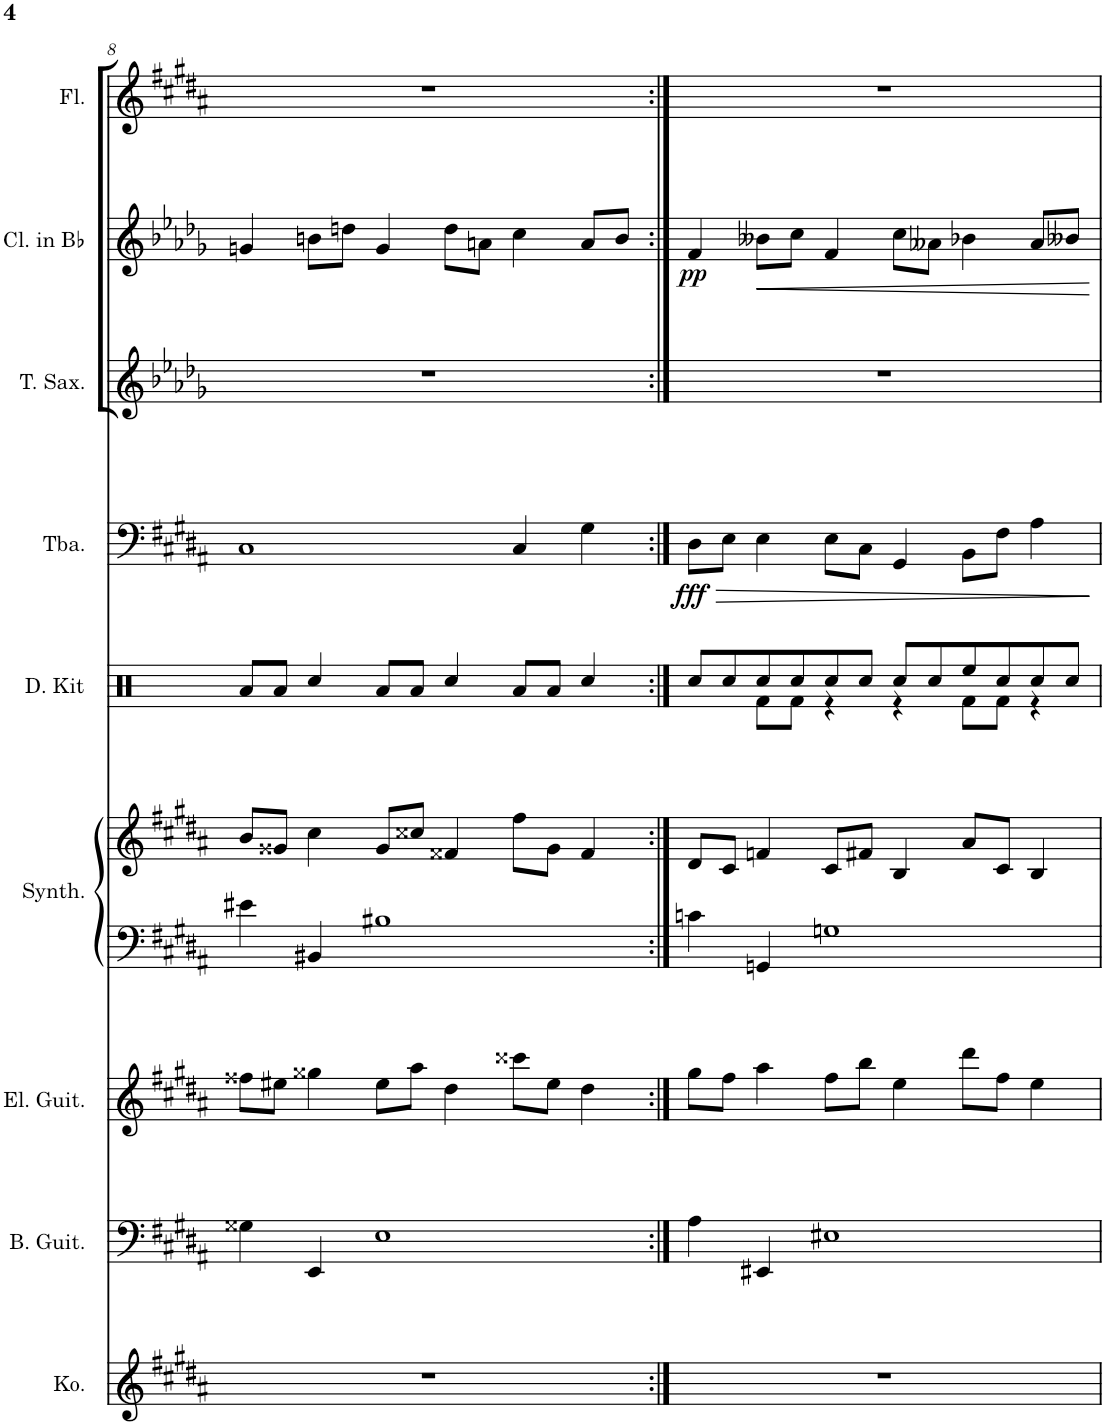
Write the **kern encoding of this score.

**kern	**kern	**kern	**kern	**kern	**kern	**kern	**dynam	**kern	**kern	**dynam	**kern
*part9	*part8	*part7	*part6	*part6	*part5	*part4	*part4	*part3	*part2	*part2	*part1
*staff10	*staff9	*staff8	*staff7	*staff6	*staff5	*staff4	*staff4	*staff3	*staff2	*staff2	*staff1
*I"Koto	*I"Bass Guitar	*I"Electric Guitar	*I"Crystal Synthesizer	*	*I"Drum Kit	*I"Tuba	*	*I"Tenor Saxophone	*I"Clarinet in Bb	*	*I"Flute
*I'Ko.	*I'B. Guit.	*I'El. Guit.	*I'Synth.	*	*I'D. Kit	*I'Tba.	*	*I'T. Sax.	*I'Cl. in Bb	*	*I'Fl.
!!LO:PB:g=z
*clefG2	*clefF4	*clefG2	*clefF4	*clefG2	*clefX	*clefF4	*	*clefG2	*clefG2	*	*clefG2
*	*Trd7c12	*Trd7c12	*	*	*	*	*	*Trd8c14	*Trd1c2	*	*
*k[f#c#g#d#a#]	*k[f#c#g#d#a#]	*k[f#c#g#d#a#]	*k[f#c#g#d#a#]	*k[f#c#g#d#a#]	*k[]	*k[f#c#g#d#a#]	*	*k[b-e-a-d-g-]	*k[b-e-a-d-g-]	*	*k[f#c#g#d#a#]
*M6/4	*M6/4	*M6/4	*M6/4	*M6/4	*M6/4	*M6/4	*	*M6/4	*M6/4	*	*M6/4
=8	=8	=8	=8	=8	=8	=8	=8	=8	=8	=8	=8
1.r	4G##X\	8ff##X\L	4e#X\	8b/L	8Ra/L	1C#	.	1.r	4gn/	.	1.r
.	.	8ee#X\J	.	8g##X/J	8Ra/J	.	.	.	.	.	.
.	4EE/	4gg##X\	4BB#X/	4cc#\	4Rcc/	.	.	.	8bn\L	.	.
.	.	.	.	.	.	.	.	.	8ddn\J	.	.
.	1E	8ee#\L	1B#X	8g##/L	8Ra/L	.	.	.	4g/	.	.
.	.	8aa#\J	.	8cc##X/J	8Ra/J	.	.	.	.	.	.
.	.	4dd#\	.	4f##X/	4Rcc/	.	.	.	8dd\L	.	.
.	.	.	.	.	.	.	.	.	8an\J	.	.
.	.	8ccc##X\L	.	8ff#\L	8Ra/L	4C#/	.	.	4cc\	.	.
.	.	8ee#\J	.	8g##\J	8Ra/J	.	.	.	.	.	.
.	.	4dd#\	.	4f##/	4Rcc/	4G#\	.	.	8a/L	.	.
.	.	.	.	.	.	.	.	.	8b/J	.	.
=9:|!	=9:|!	=9:|!	=9:|!	=9:|!	=9:|!	=9:|!	=9:|!	=9:|!	=9:|!	=9:|!	=9:|!
*	*	*	*	*	*^	*	*	*	*	*	*
!	!	!	!	!	!	!	!	!LO:HP:b	!	!	!	!
!	!	!	!	!	!	!	!	!LO:DY:n=1:b	!	!	!LO:DY:b	!
1.r	4A#\	8gg#\L	4cn\	8d#/L	8Rcc/L	4ryy	8D#\L	> fff	1.r	4f/	pp	1.r
.	.	8ff#\J	.	8c#/J	8Rcc/	.	8E\J	.	.	.	.	.
!	!	!	!	!	!	!	!	!	!	!	!LO:HP:b	!
.	4EE#X/	4aa#\	4GGn/	4fn/	8Rcc/	8Rf\L	4E\	.	.	8b--X\L	<	.
.	.	.	.	.	8Rcc/	8Rf\J	.	.	.	8cc\J	.	.
.	1E#X	8ff#\L	1Gn	8c#/L	8Rcc/	4r	8E\L	.	.	4f/	.	.
.	.	8bb\J	.	8f#X/J	8Rcc/J	.	8C#\J	.	.	.	.	.
.	.	4ee\	.	4B/	8Rcc/L	4r	4GG#/	.	.	8cc\L	.	.
.	.	.	.	.	8Rcc/	.	.	.	.	8a--X\J	.	.
.	.	8ddd#\L	.	8a#/L	8Ree/	8Rf\L	8BB\L	.	.	4b-X\	.	.
.	.	8ff#\J	.	8c#/J	8Rcc/	8Rf\J	8F#\J	.	.	.	.	.
.	.	4ee\	.	4B/	8Rcc/	4r	4A#\	.	.	8a--/L	.	.
.	.	.	.	.	8Rcc/J	.	.	.	.	8b--X/J	.	.
*	*	*	*	*	*v	*v	*	*	*	*	*	*
.	.	.	.	.	.	.	]	.	.	[	.
=	=	=	=	=	=	=	=	=	=	=	=
*-	*-	*-	*-	*-	*-	*-	*-	*-	*-	*-	*-
